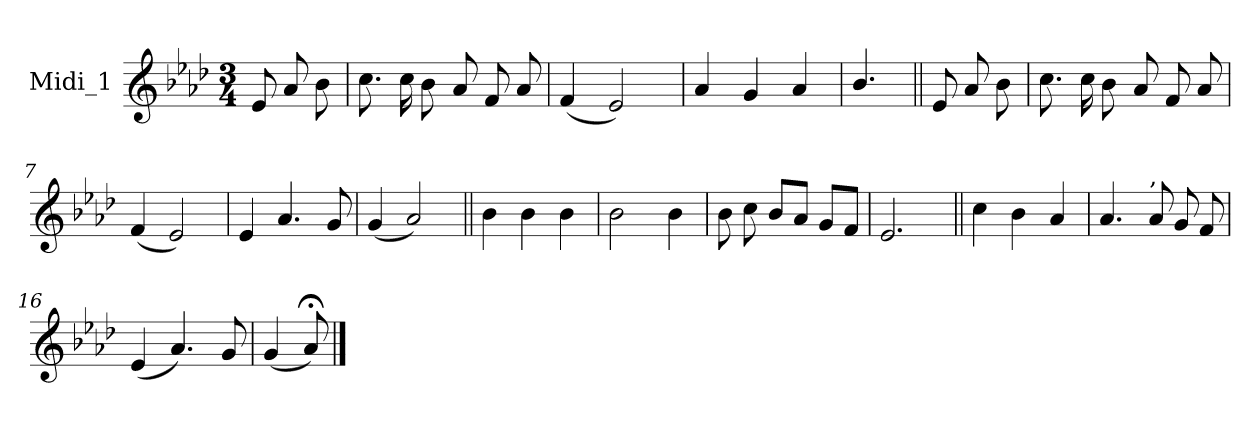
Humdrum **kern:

**kern
*part1
*staff1
*I"Midi_1
*clefG2
*k[b-e-a-d-]
*A-:
*M3/4
=
8e-
8a-
8b-
=1
8.cc
16cc
8b-
8a-
8f
8a-
=2
(<4f
2e-)
=3
4a-
4g
4a-
=4
4.b-/
!!LO:LB:g=z
=5||
8e-
8a-
8b-
=6
8.cc
16cc
8b-
8a-
8f
8a-
=7
(<4f
2e-)
=8
4e-
4.a-
8g
=9
(<4g
2a-)
!!LO:LB:g=z
=10||
4b-
4b-
4b-
=11
2b-
4b-
=12
8b-
8cc
8b-L
8a-J
8gL
8fJ
=13
2.e-
!!LO:LB:g=z
=14||
4cc
4b-
4a-
=15
4.a-
!LO:TX:a:t=,
8a-
8g
8f
=16
(<4e-
4.a-)
8g
=17
(<4g
8a-;<)
==
*-
